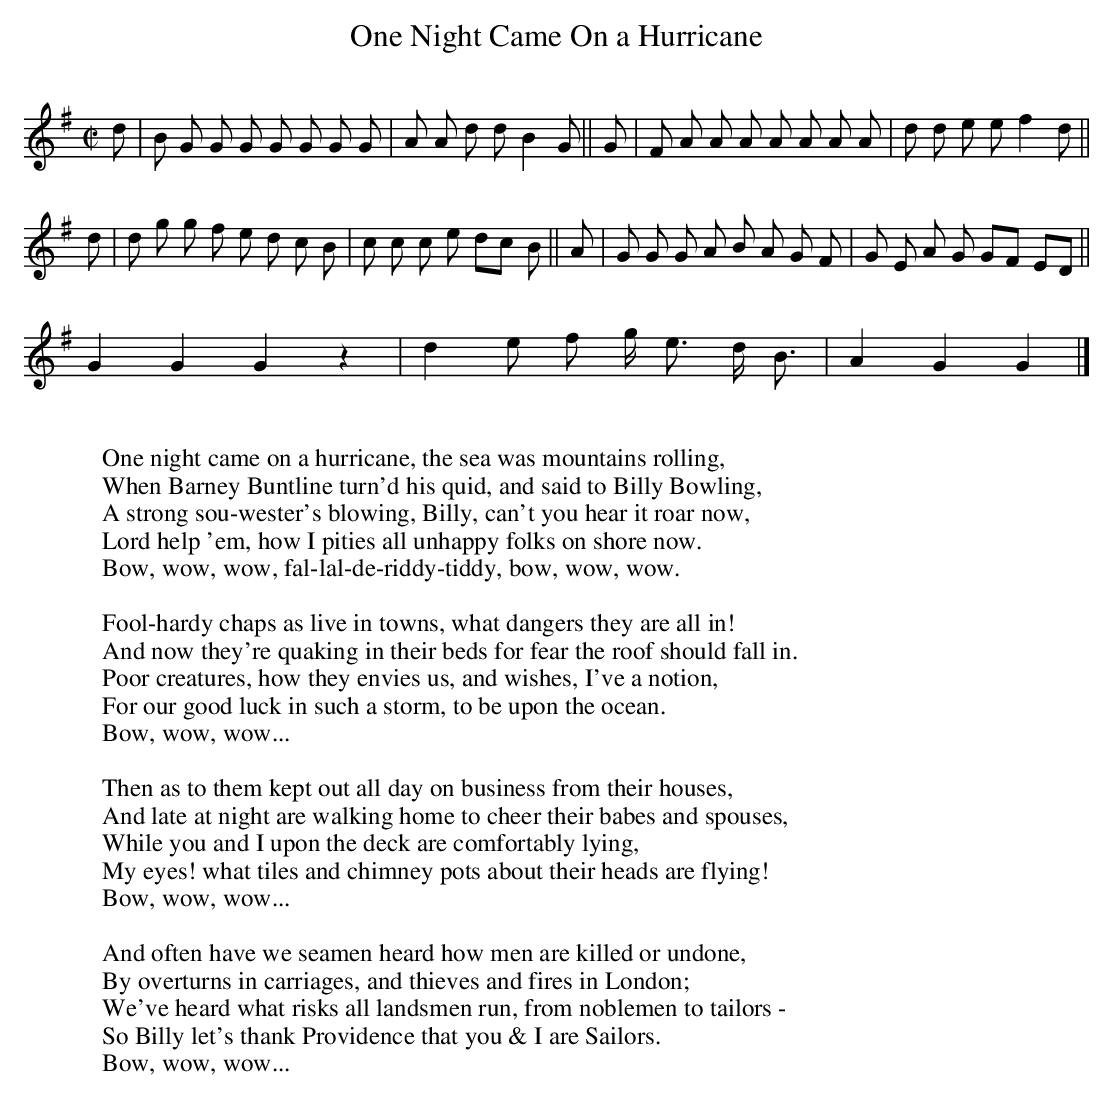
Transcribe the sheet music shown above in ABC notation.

X:1
T:One Night Came On a Hurricane
Q:Non troppo presto
M:C|
L:1/8
K:G
d|B G G G G G G G|A A d d B2  G||\
G|F A A A A A A A|d d e e f2  d||
d|d g g f e d c B|c c c e dc  B||\
A|G G G A B A G F|G E A G GF ED||
G2 G2 G2 z2|d2 e f g< e d< B|A2 G2 G2|]
W:
W:One night came on a hurricane, the sea was mountains rolling,
W:When Barney Buntline turn'd his quid, and said to Billy Bowling,
W:A strong sou-wester's blowing, Billy, can't you hear it roar now,
W:Lord help 'em, how I pities all unhappy folks on shore now.
W:   Bow, wow, wow, fal-lal-de-riddy-tiddy, bow, wow, wow.
W:
W:Fool-hardy chaps as live in towns, what dangers they are all in!
W:And now they're quaking in their beds for fear the roof should fall in.
W:Poor creatures, how they envies us, and wishes, I've a notion,
W:For our good luck in such a storm, to be upon the ocean.
W:   Bow, wow, wow...
W:
W:Then as to them kept out all day on business from their houses,
W:And late at night are walking home to cheer their babes and spouses,
W:While you and I upon the deck are comfortably lying,
W:My eyes! what tiles and chimney pots about their heads are flying!
W:   Bow, wow, wow...
W:
W:And often have we seamen heard how men are killed or undone,
W:By overturns in carriages, and thieves and fires in London;
W:We've heard what risks all landsmen run, from noblemen to tailors -
W:So Billy let's thank Providence that you & I are Sailors.
W:   Bow, wow, wow...
